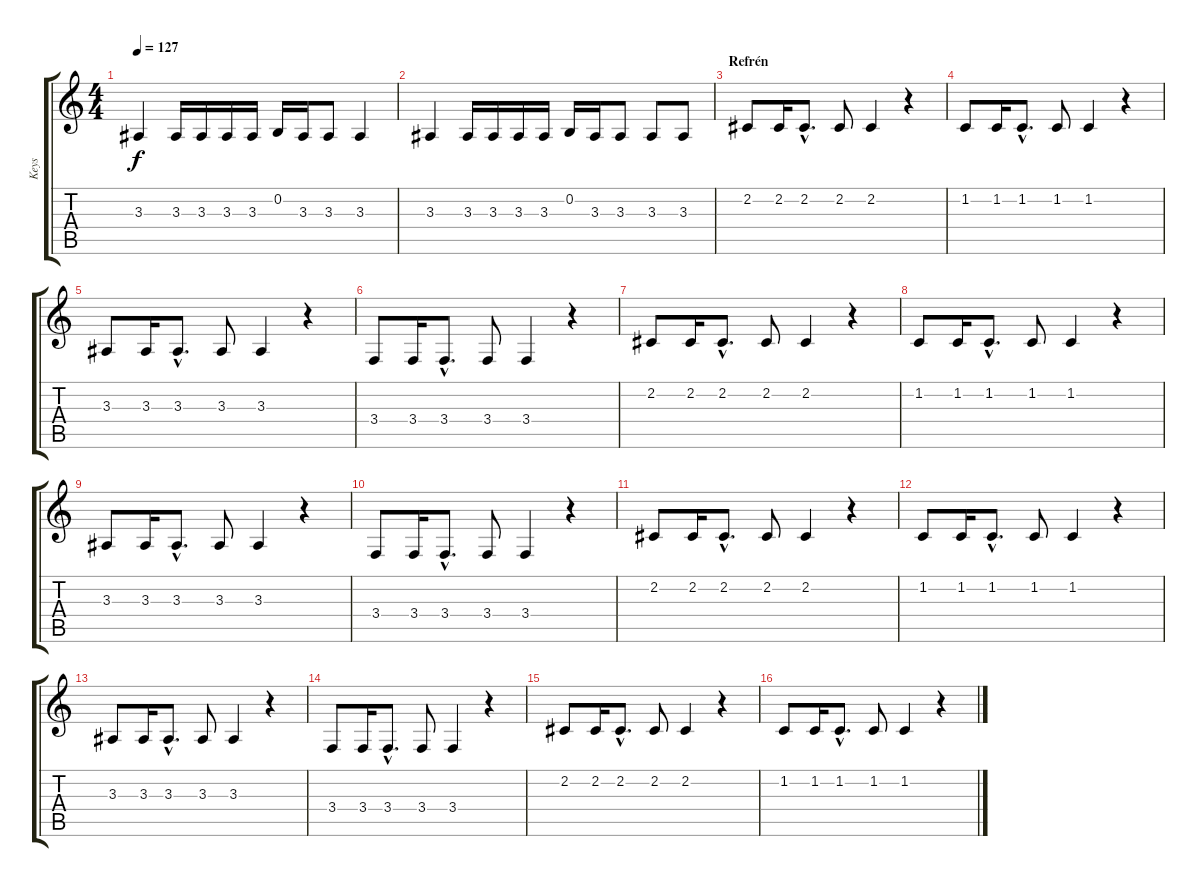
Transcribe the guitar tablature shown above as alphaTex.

\track ("Keys" "Keys") {instrument lead3calliope}
\staff {score tabs}
\tuning (E4 B3 G3 D3 A2 E2) {hide}
\ts (4 4)
\tempo 127
\clef g2
\ks c
3.3.4{dy f} 3.3.16 3.3.16 3.3.16 3.3.16 0.2.16 3.3.16 3.3.8 3.3.4 |
3.3.4 3.3.16 3.3.16 3.3.16 3.3.16 0.2.16 3.3.16 3.3.8 3.3.8 3.3.8 |
\section ("" "Refrén")
2.2.8 2.2.16 2.2{hac}.8{d} 2.2.8 2.2.4 r.4 |
1.2.8 1.2.16 1.2{hac}.8{d} 1.2.8 1.2.4 r.4 |
3.3.8 3.3.16 3.3{hac}.8{d} 3.3.8 3.3.4 r.4 |
3.4.8 3.4.16 3.4{hac}.8{d} 3.4.8 3.4.4 r.4 |
2.2.8 2.2.16 2.2{hac}.8{d} 2.2.8 2.2.4 r.4 |
1.2.8 1.2.16 1.2{hac}.8{d} 1.2.8 1.2.4 r.4 |
3.3.8 3.3.16 3.3{hac}.8{d} 3.3.8 3.3.4 r.4 |
3.4.8 3.4.16 3.4{hac}.8{d} 3.4.8 3.4.4 r.4 |
2.2.8 2.2.16 2.2{hac}.8{d} 2.2.8 2.2.4 r.4 |
1.2.8 1.2.16 1.2{hac}.8{d} 1.2.8 1.2.4 r.4 |
3.3.8 3.3.16 3.3{hac}.8{d} 3.3.8 3.3.4 r.4 |
3.4.8 3.4.16 3.4{hac}.8{d} 3.4.8 3.4.4 r.4 |
2.2.8 2.2.16 2.2{hac}.8{d} 2.2.8 2.2.4 r.4 |
1.2.8 1.2.16 1.2{hac}.8{d} 1.2.8 1.2.4 r.4
